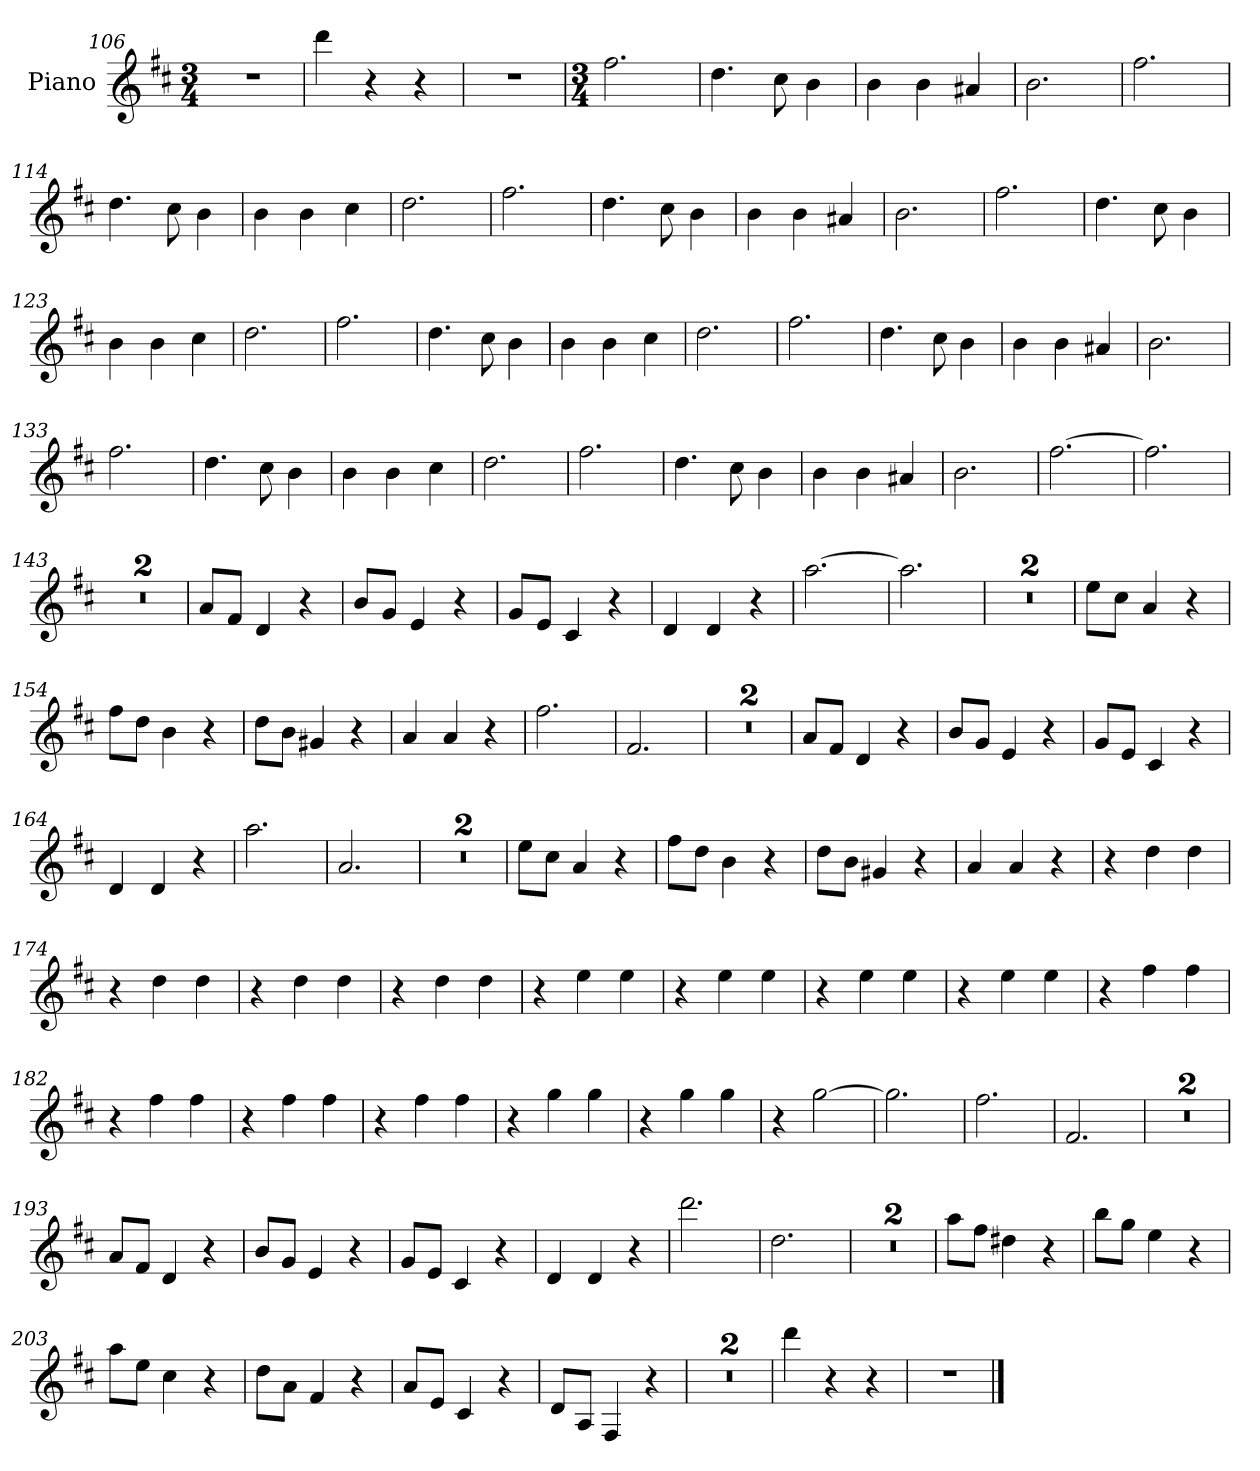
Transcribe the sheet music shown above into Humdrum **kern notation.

**kern
*part1
*staff1
*I"Piano
*I'Pno
*clefG2
*k[f#c#]
*D:
*M3/4
=106
2.r
=107
4ddd
4r
4r
=108
2.r
=109
*M3/4
2.ff#
=110
4.dd
8cc#
4b
=111
4b
4b
4a#X
=112
2.b
=113
2.ff#
=114
4.dd
8cc#
4b
=115
4b
4b
4cc#
=116
2.dd
=117
2.ff#
=118
4.dd
8cc#
4b
=119
4b
4b
4a#X
=120
2.b
=121
2.ff#
=122
4.dd
8cc#
4b
=123
4b
4b
4cc#
=124
2.dd
=125
2.ff#
=126
4.dd
8cc#
4b
=127
4b
4b
4cc#
=128
2.dd
=129
2.ff#
=130
4.dd
8cc#
4b
=131
4b
4b
4a#X
=132
2.b
=133
2.ff#
=134
4.dd
8cc#
4b
=135
4b
4b
4cc#
=136
2.dd
=137
2.ff#
=138
4.dd
8cc#
4b
=139
4b
4b
4a#X
=140
2.b
=141
[2.ff#
=142
2.ff#]
=143
2.r
=144
2.r
=145
8a/L
8f#/J
4d
4r
=146
8b/L
8g/J
4e
4r
=147
8g/L
8e/J
4c#
4r
=148
4d
4d
4r
=149
[2.aa
=150
2.aa]
=151
2.r
=152
2.r
=153
8ee\L
8cc#\J
4a
4r
=154
8ff#\L
8dd\J
4b
4r
=155
8dd\L
8b\J
4g#X
4r
=156
4a
4a
4r
=157
2.ff#
=158
2.f#
=159
2.r
=160
2.r
=161
8a/L
8f#/J
4d
4r
=162
8b/L
8g/J
4e
4r
=163
8g/L
8e/J
4c#
4r
=164
4d
4d
4r
=165
2.aa
=166
2.a
=167
2.r
=168
2.r
=169
8ee\L
8cc#\J
4a
4r
=170
8ff#\L
8dd\J
4b
4r
=171
8dd\L
8b\J
4g#X
4r
=172
4a
4a
4r
=173
4r
4dd
4dd
=174
4r
4dd
4dd
=175
4r
4dd
4dd
=176
4r
4dd
4dd
=177
4r
4ee
4ee
=178
4r
4ee
4ee
=179
4r
4ee
4ee
=180
4r
4ee
4ee
=181
4r
4ff#
4ff#
=182
4r
4ff#
4ff#
=183
4r
4ff#
4ff#
=184
4r
4ff#
4ff#
=185
4r
4gg
4gg
=186
4r
4gg
4gg
=187
4r
[2gg
=188
2.gg]
=189
2.ff#
=190
2.f#
=191
2.r
=192
2.r
=193
8a/L
8f#/J
4d
4r
=194
8b/L
8g/J
4e
4r
=195
8g/L
8e/J
4c#
4r
=196
4d
4d
4r
=197
2.ddd
=198
2.dd
=199
2.r
=200
2.r
=201
8aa\L
8ff#\J
4dd#X
4r
=202
8bb\L
8gg\J
4ee
4r
=203
8aa\L
8ee\J
4cc#
4r
=204
8dd\L
8a\J
4f#
4r
=205
8a/L
8e/J
4c#
4r
=206
8d/L
8A/J
4F#
4r
=207
2.r
=208
2.r
=209
4ddd
4r
4r
=210
2.r
==
*-
